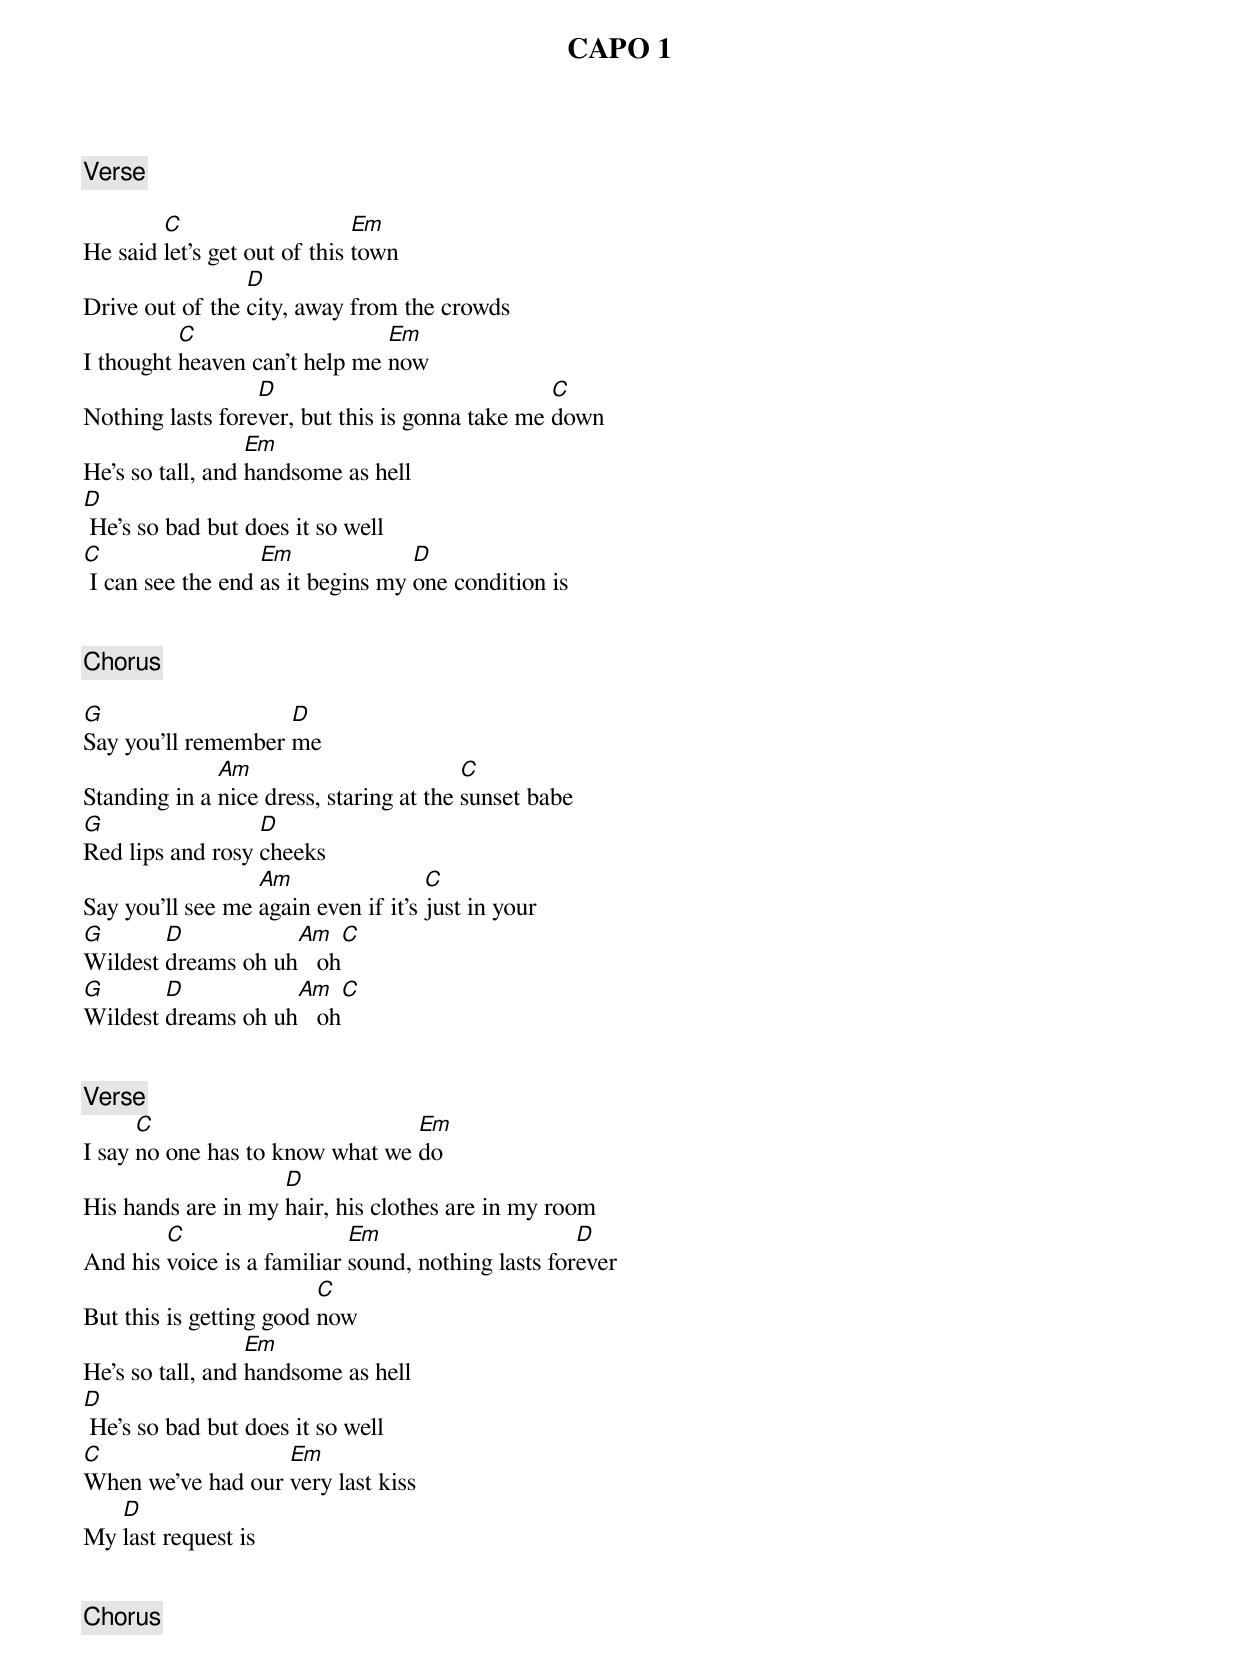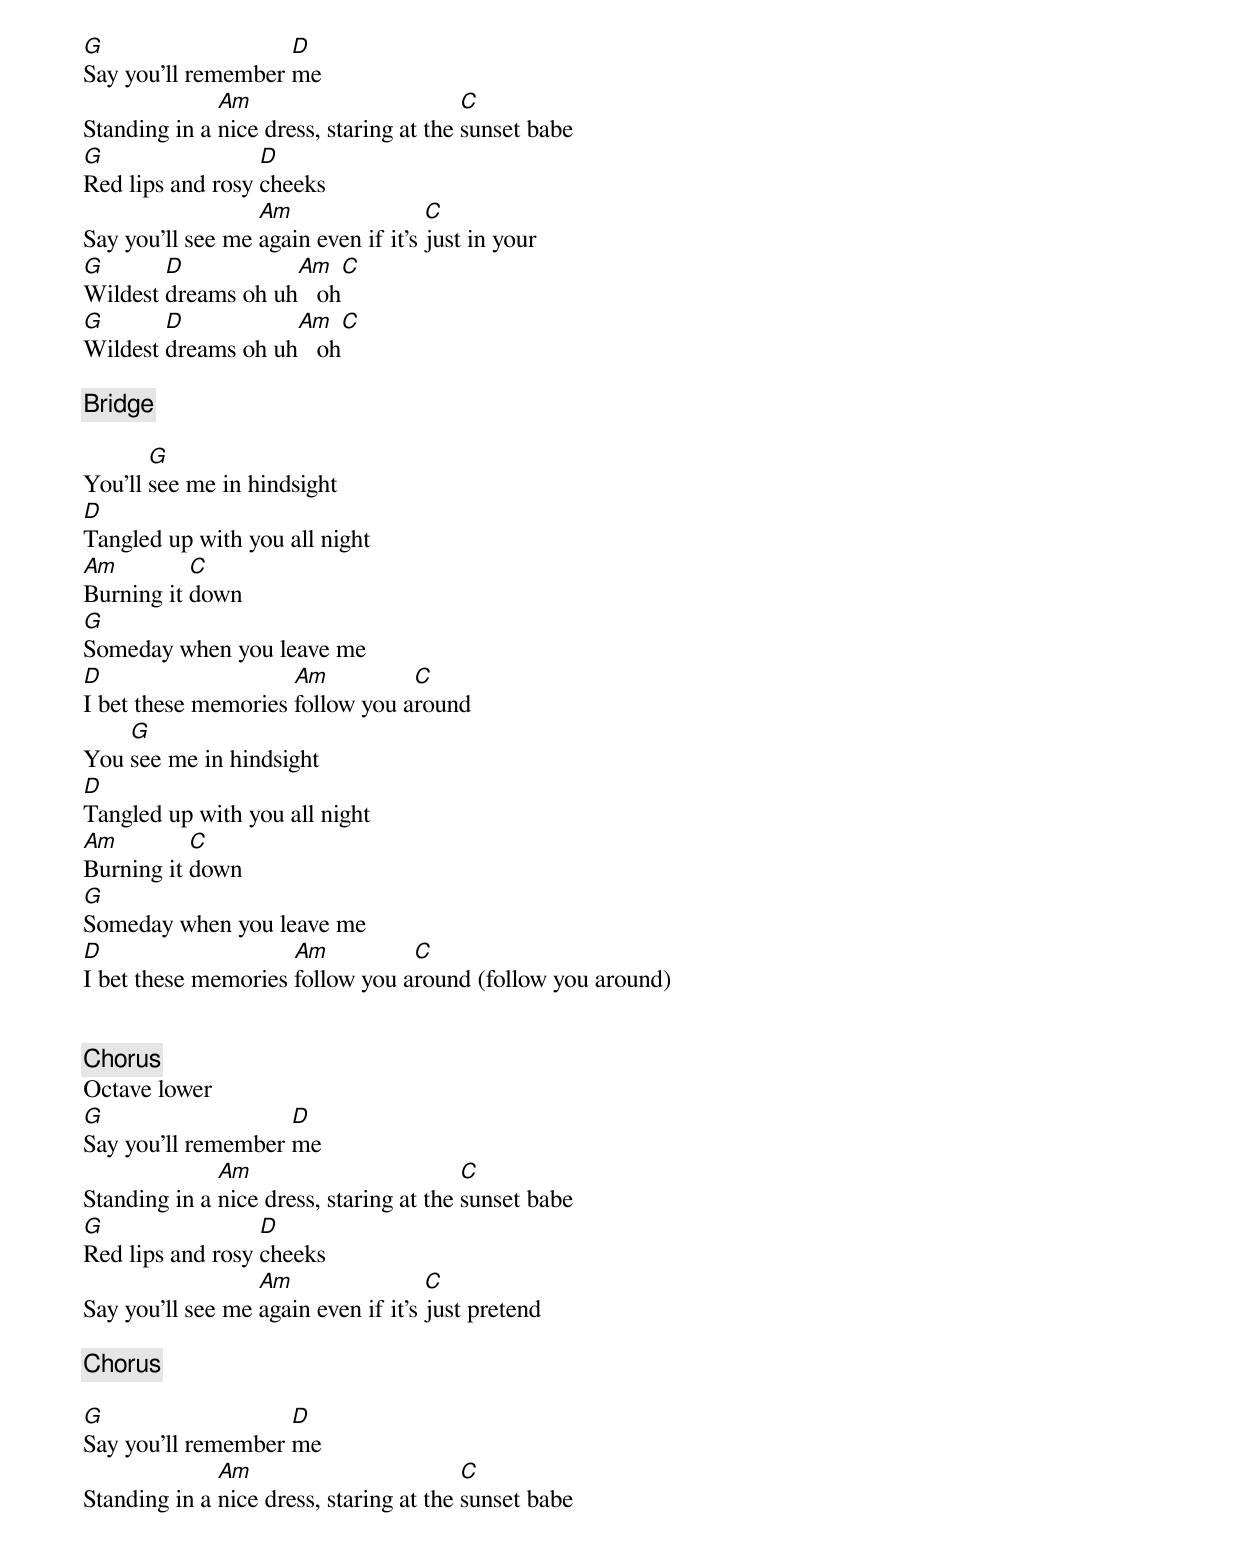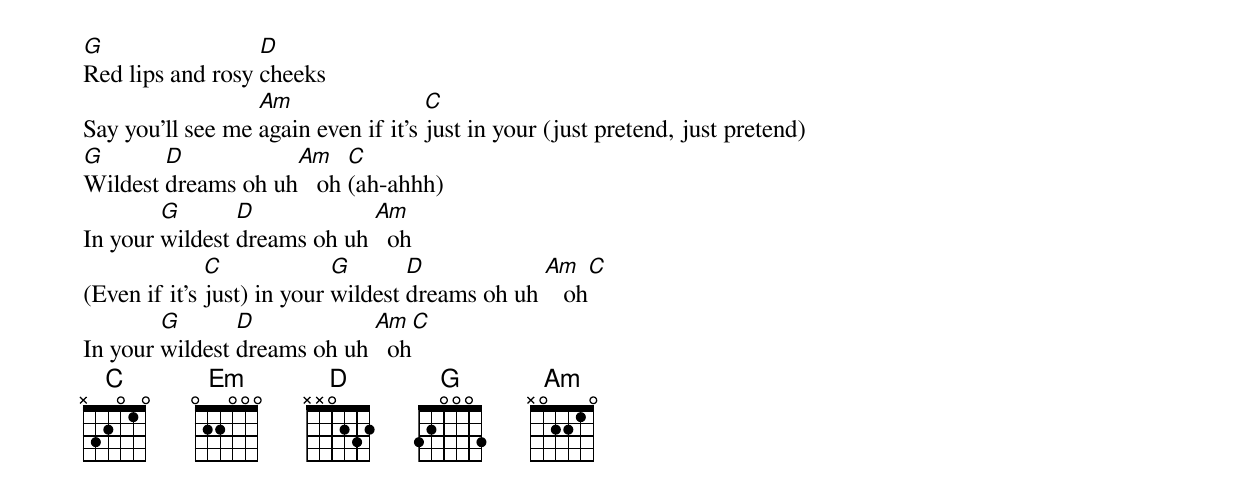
CAPO 1
[Verse]

        C                     Em
He said let's get out of this town
                 D
Drive out of the city, away from the crowds
          C                    Em
I thought heaven can't help me now
                  D                              C
Nothing lasts forever, but this is gonna take me down
                  Em
He's so tall, and handsome as hell
D
 He's so bad but does it so well
C                  Em              D
 I can see the end as it begins my one condition is


[Chorus]

G                   D
Say you'll remember me
              Am                         C
Standing in a nice dress, staring at the sunset babe
G                 D
Red lips and rosy cheeks
                  Am                 C
Say you'll see me again even if it's just in your
G       D           Am    C
Wildest dreams oh uh   oh
G       D           Am    C
Wildest dreams oh uh   oh


[Verse]
      C                          Em
I say no one has to know what we do
                    D
His hands are in my hair, his clothes are in my room
        C                   Em                      D
And his voice is a familiar sound, nothing lasts forever
                         C
But this is getting good now
                  Em
He's so tall, and handsome as hell
D
 He's so bad but does it so well
C                  Em
When we've had our very last kiss
   D
My last request is


[Chorus]

G                   D
Say you'll remember me
              Am                         C
Standing in a nice dress, staring at the sunset babe
G                 D
Red lips and rosy cheeks
                  Am                 C
Say you'll see me again even if it's just in your
G       D           Am    C
Wildest dreams oh uh   oh
G       D           Am    C
Wildest dreams oh uh   oh

[Bridge]

       G
You'll see me in hindsight
D
Tangled up with you all night
Am         C
Burning it down
G
Someday when you leave me
D                    Am          C
I bet these memories follow you around
    G
You see me in hindsight
D
Tangled up with you all night
Am         C
Burning it down
G
Someday when you leave me
D                    Am          C
I bet these memories follow you around (follow you around)


[Chorus]
Octave lower
G                   D
Say you'll remember me
              Am                         C
Standing in a nice dress, staring at the sunset babe
G                 D
Red lips and rosy cheeks
                  Am                 C
Say you'll see me again even if it's just pretend

[Chorus]

G                   D
Say you'll remember me
              Am                         C
Standing in a nice dress, staring at the sunset babe
G                 D
Red lips and rosy cheeks
                  Am                 C
Say you'll see me again even if it's just in your (just pretend, just pretend)
G       D           Am    C
Wildest dreams oh uh   oh (ah-ahhh)
        G       D            Am
In your wildest dreams oh uh   oh
              C             G       D            Am     C
(Even if it's just) in your wildest dreams oh uh    oh
        G       D            Am   C
In your wildest dreams oh uh   oh
